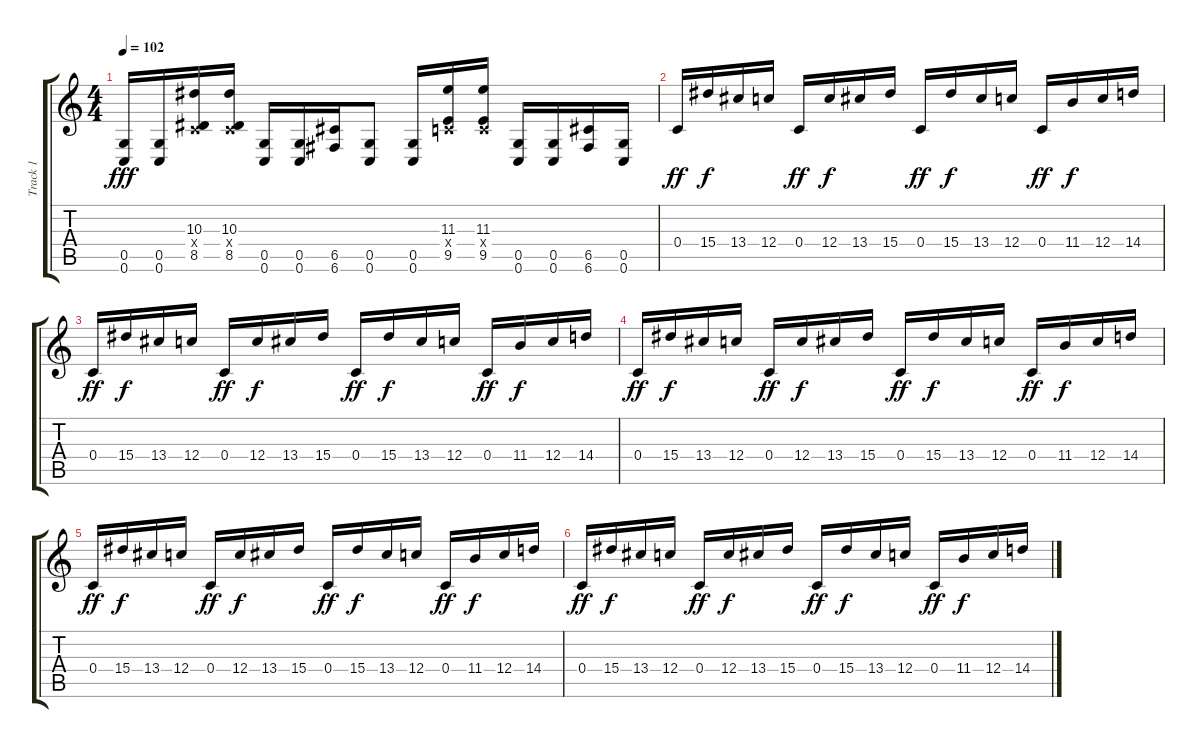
\track ("Track 1" "Track 1") {instrument distortionguitar}
\staff {score tabs}
\tuning (D4 A3 F3 C3 G2 C2) {hide}
\ts (4 4)
\tempo 102
\clef g2
\ks c
(0.5 0.6).16{dy fff} (0.5 0.6).16 (10.3 0.4{x} 8.5).16 (10.3 0.4{x} 8.5).16 (0.5 0.6).16 (0.5 0.6).16 (6.5 6.6).16 (0.5 0.6).8 (0.5 0.6).16 (11.3 0.4{x} 9.5).16 (11.3 0.4{x} 9.5).16 (0.5 0.6).16 (0.5 0.6).16 (6.5 6.6).16 (0.5 0.6).16 |
0.4.16{dy ff} 15.4.16{dy f} 13.4.16 12.4.16 0.4.16{dy ff} 12.4.16{dy f} 13.4.16 15.4.16 0.4.16{dy ff} 15.4.16{dy f} 13.4.16 12.4.16 0.4.16{dy ff} 11.4.16{dy f} 12.4.16 14.4.16 |
0.4.16{dy ff} 15.4.16{dy f} 13.4.16 12.4.16 0.4.16{dy ff} 12.4.16{dy f} 13.4.16 15.4.16 0.4.16{dy ff} 15.4.16{dy f} 13.4.16 12.4.16 0.4.16{dy ff} 11.4.16{dy f} 12.4.16 14.4.16 |
0.4.16{dy ff} 15.4.16{dy f} 13.4.16 12.4.16 0.4.16{dy ff} 12.4.16{dy f} 13.4.16 15.4.16 0.4.16{dy ff} 15.4.16{dy f} 13.4.16 12.4.16 0.4.16{dy ff} 11.4.16{dy f} 12.4.16 14.4.16 |
0.4.16{dy ff} 15.4.16{dy f} 13.4.16 12.4.16 0.4.16{dy ff} 12.4.16{dy f} 13.4.16 15.4.16 0.4.16{dy ff} 15.4.16{dy f} 13.4.16 12.4.16 0.4.16{dy ff} 11.4.16{dy f} 12.4.16 14.4.16 |
0.4.16{dy ff} 15.4.16{dy f} 13.4.16 12.4.16 0.4.16{dy ff} 12.4.16{dy f} 13.4.16 15.4.16 0.4.16{dy ff} 15.4.16{dy f} 13.4.16 12.4.16 0.4.16{dy ff} 11.4.16{dy f} 12.4.16 14.4.16
